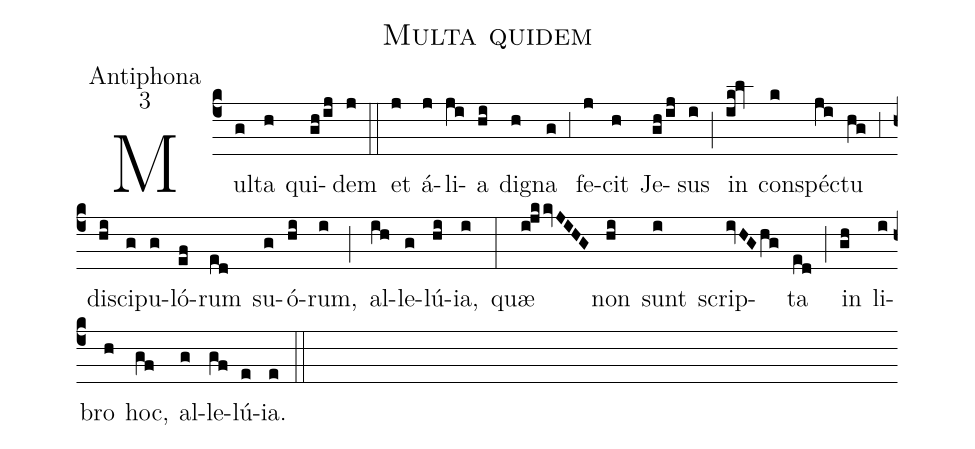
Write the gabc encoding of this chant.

name:Multa quidem;
office-part:Antiphona;
mode:3;
%%
(c4) Mul(g)ta(h) qui(gh/ij)dem(j) (::) et(j) á(j)li(ji)a(hi) di(h)gna(g) (;3) fe(j)cit(h) Je(gh/ij)sus(i) (;) in(ik!lv) con(k)spé(ji)ctu(hg) (;3) di(hi)sci(g)pu(g)ló(ef)rum(ed) su(g)ó(hi)rum,(i) (;) al(ih)le(g)lú(hi)ia,(i) (:) quæ(i!jkkvJIHG) non(hi) sunt(i) scrip(ivHGhg)ta(ed) (;) in(gh) li(i)bro(h) hoc,(gf) al(g)le(gf)lú(e)ia.(e) (::)
